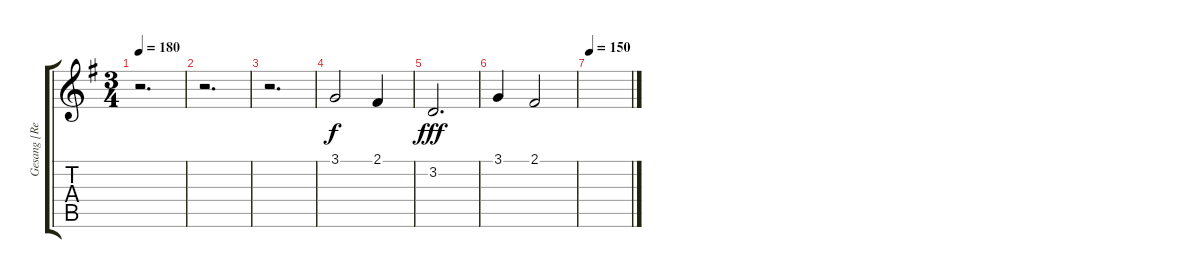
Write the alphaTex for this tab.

\track ("Gesang [Refrain/Chor]" "Gesang [Re") {instrument choiraahs}
\staff {score tabs}
\tuning (E4 B3 G3 D3 A2 E2) {hide}
\ts (3 4)
\tempo 180
\clef g2
\ks eminor
r.2{d dy fff} |
r.2{d} |
r.2{d} |
3.1.2{dy f} 2.1.4 |
3.2.2{d dy fff} |
3.1.4 2.1.2 |
\tempo 150
